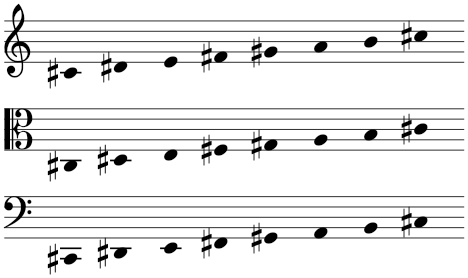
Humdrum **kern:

**kern	**kern	**kern
*part1	*part1	*part1
*staff3	*staff2	*staff1
*I"Piano	*	*
*I'Pno.	*	*
!!LO:PB:g=z
*clefF4	*clefC3	*clefG2
*k[]	*k[]	*k[]
*M4/2	*M4/2	*M4/2
=14	=14	=14
4CC#X	4C#X	4c#X
4DD#X	4D#X	4d#X
4EE	4E	4e
4FF#X	4F#X	4f#X
4GG#X	4G#X	4g#X
4AA	4A	4a
4BB	4B	4b
4C#X	4c#X	4cc#X
=-	=-	=-
*-	*-	*-
